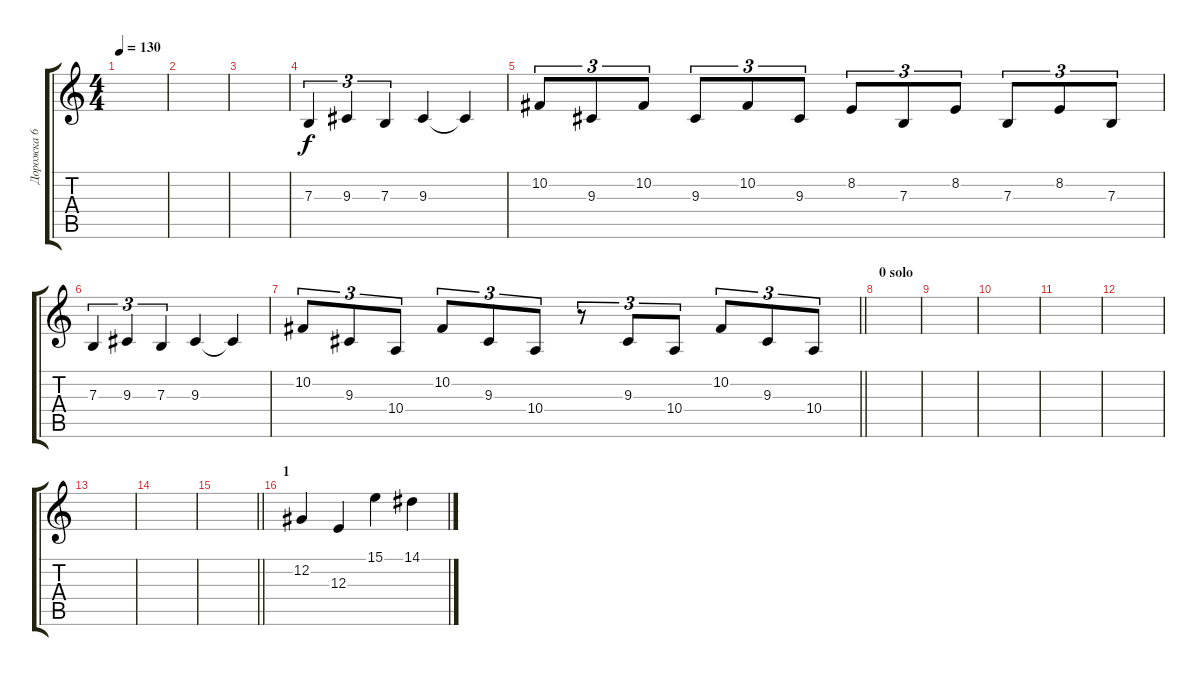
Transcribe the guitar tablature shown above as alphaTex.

\track ("Дорожка 6" "Дорожка 6") {instrument flute}
\staff {score tabs}
\tuning (Db4 Ab3 E3 B2 Gb2 B1) {hide}
\ts (4 4)
\tempo 130
\clef g2
\ks c
|
|
|
7.3.4{tu (3 2)} 9.3.4{tu (3 2)} 7.3.4{tu (3 2)} 9.3.4 9.3{t}.4 |
10.2.8{tu (3 2)} 9.3.8{tu (3 2)} 10.2.8{tu (3 2)} 9.3.8{tu (3 2)} 10.2.8{tu (3 2)} 9.3.8{tu (3 2)} 8.2.8{tu (3 2)} 7.3.8{tu (3 2)} 8.2.8{tu (3 2)} 7.3.8{tu (3 2)} 8.2.8{tu (3 2)} 7.3.8{tu (3 2)} |
7.3.4{tu (3 2)} 9.3.4{tu (3 2)} 7.3.4{tu (3 2)} 9.3.4 9.3{t}.4 |
\barLineRight lightlight
10.2.8{tu (3 2)} 9.3.8{tu (3 2)} 10.4.8{tu (3 2)} 10.2.8{tu (3 2)} 9.3.8{tu (3 2)} 10.4.8{tu (3 2)} r.8{tu (3 2)} 9.3.8{tu (3 2)} 10.4.8{tu (3 2)} 10.2.8{tu (3 2)} 9.3.8{tu (3 2)} 10.4.8{tu (3 2)} |
\section ("" "0 solo")
|
|
|
|
|
|
|
\barLineRight lightlight
|
\section ("" "1")
12.2.4 12.3.4 15.1.4 14.1.4
